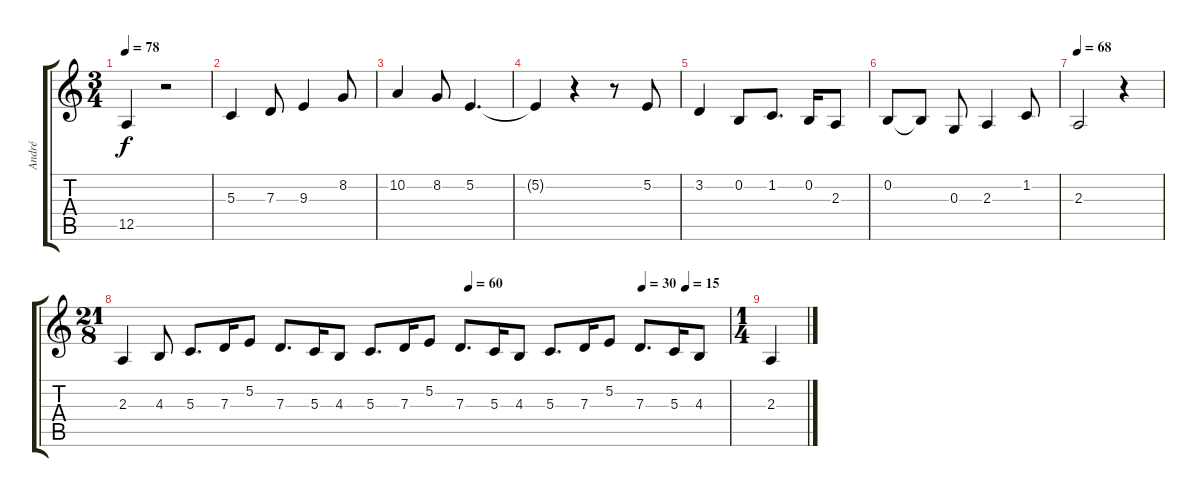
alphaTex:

\track ("André" "André") {instrument lead6voice}
\staff {score tabs}
\tuning (E4 B3 G3 D3 A2 E2) {hide}
\ts (3 4)
\tempo 78
\clef g2
\ks c
12.5{t}.4{dy f} r.2 |
5.3.4 7.3.8 9.3.4 8.2.8 |
10.2.4 8.2.8 5.2.4{d} |
5.2{t}.4 r.4 r.8 5.2.8 |
3.2.4 0.2.8 1.2.8{d} 0.2.16 2.3.8 |
0.2.8 0.2{t}.8 0.3.8 2.3.4 1.2.8 |
\tempo 68
2.3.2 r.4 |
\ts (21 8)
\tempo (60 0.5714285714285714)
\tempo (30 0.8571428571428571)
\tempo (15 0.9285714285714286)
2.3.4 4.3.8 5.3.8{d} 7.3.16 5.2.8 7.3.8{d} 5.3.16 4.3.8 5.3.8{d} 7.3.16 5.2.8 7.3.8{d} 5.3.16 4.3.8 5.3.8{d} 7.3.16 5.2.8 7.3.8{d} 5.3.16 4.3.8 |
\ts (1 4)
2.3.4
